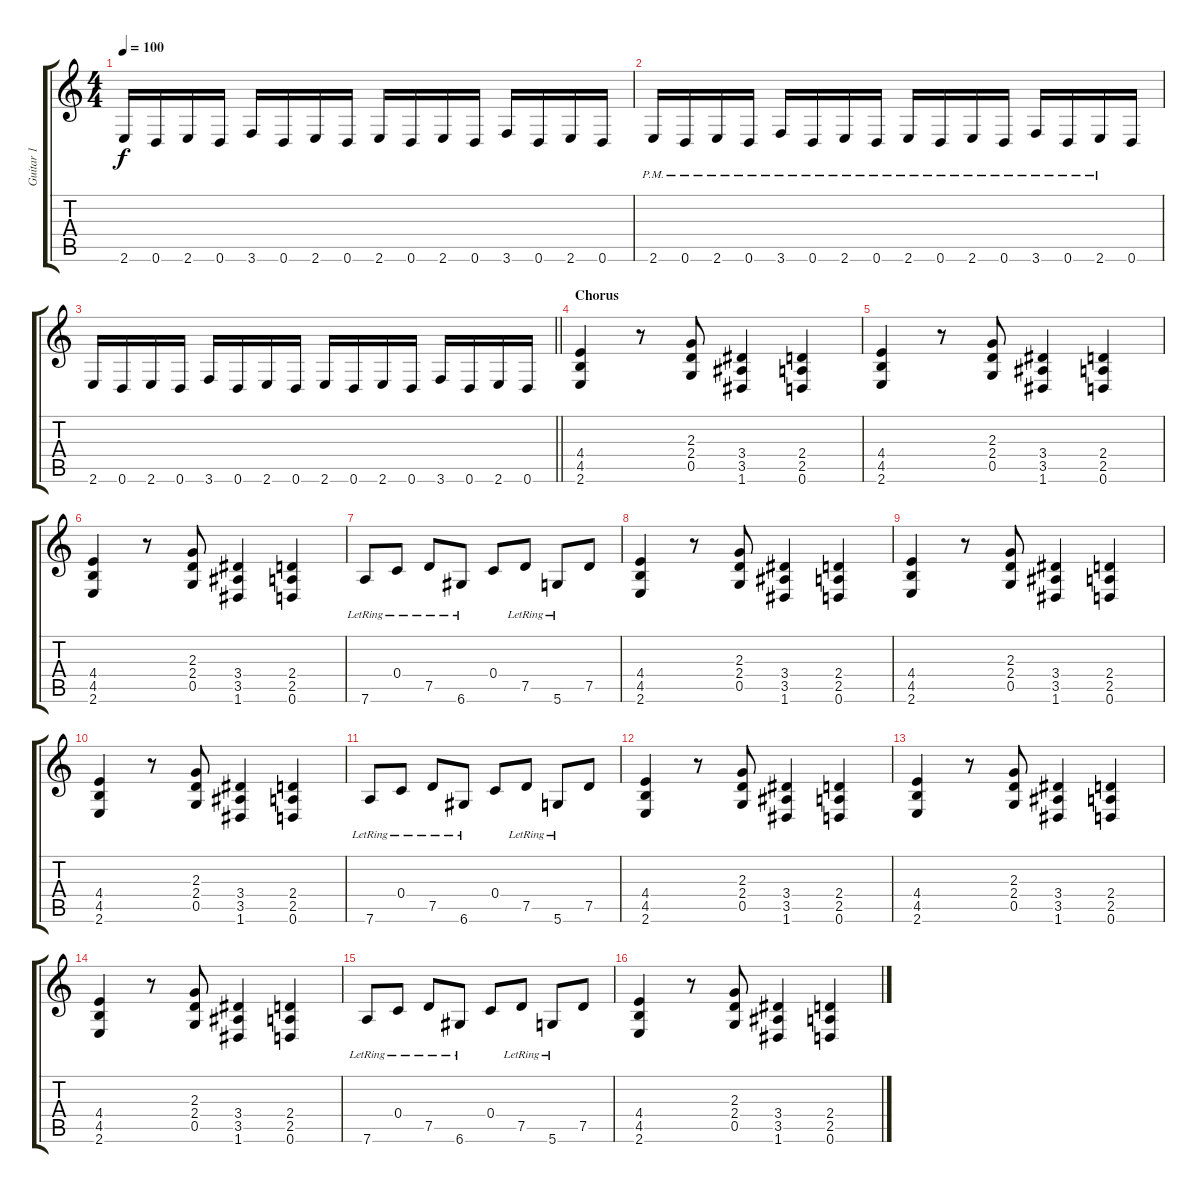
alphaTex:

\track ("Guitar 1" "Guitar 1") {instrument distortionguitar}
\staff {score tabs}
\tuning (D4 A3 F3 C3 G2 D2) {hide}
\ts (4 4)
\tempo 100
\clef g2
\ks c
2.6.16{dy f} 0.6.16 2.6.16 0.6.16 3.6.16 0.6.16 2.6.16 0.6.16 2.6.16 0.6.16 2.6.16 0.6.16 3.6.16 0.6.16 2.6.16 0.6.16 |
2.6{pm}.16 0.6{pm}.16 2.6{pm}.16 0.6{pm}.16 3.6{pm}.16 0.6{pm}.16 2.6{pm}.16 0.6{pm}.16 2.6{pm}.16 0.6{pm}.16 2.6{pm}.16 0.6{pm}.16 3.6{pm}.16 0.6{pm}.16 2.6{pm}.16 0.6.16 |
\barLineRight lightlight
2.6.16 0.6.16 2.6.16 0.6.16 3.6.16 0.6.16 2.6.16 0.6.16 2.6.16 0.6.16 2.6.16 0.6.16 3.6.16 0.6.16 2.6.16 0.6.16 |
\section ("" "Chorus")
(4.4 4.5 2.6).4 r.8 (2.3 2.4 0.5).8 (3.4 3.5 1.6).4 (2.4 2.5 0.6).4 |
(4.4 4.5 2.6).4 r.8 (2.3 2.4 0.5).8 (3.4 3.5 1.6).4 (2.4 2.5 0.6).4 |
(4.4 4.5 2.6).4 r.8 (2.3 2.4 0.5).8 (3.4 3.5 1.6).4 (2.4 2.5 0.6).4 |
7.6{lr}.8{volume 9 instrument acousticguitarsteel} 0.4{lr}.8 7.5{lr}.8 6.6{lr}.8 0.4.8 7.5{lr}.8 5.6{lr}.8 7.5.8 |
(4.4 4.5 2.6).4{volume 13 instrument distortionguitar} r.8 (2.3 2.4 0.5).8 (3.4 3.5 1.6).4 (2.4 2.5 0.6).4 |
(4.4 4.5 2.6).4 r.8 (2.3 2.4 0.5).8 (3.4 3.5 1.6).4 (2.4 2.5 0.6).4 |
(4.4 4.5 2.6).4 r.8 (2.3 2.4 0.5).8 (3.4 3.5 1.6).4 (2.4 2.5 0.6).4 |
7.6{lr}.8{volume 9 instrument acousticguitarsteel} 0.4{lr}.8 7.5{lr}.8 6.6{lr}.8 0.4.8 7.5{lr}.8 5.6{lr}.8 7.5.8 |
(4.4 4.5 2.6).4{volume 13 instrument distortionguitar} r.8 (2.3 2.4 0.5).8 (3.4 3.5 1.6).4 (2.4 2.5 0.6).4 |
(4.4 4.5 2.6).4 r.8 (2.3 2.4 0.5).8 (3.4 3.5 1.6).4 (2.4 2.5 0.6).4 |
(4.4 4.5 2.6).4 r.8 (2.3 2.4 0.5).8 (3.4 3.5 1.6).4 (2.4 2.5 0.6).4 |
7.6{lr}.8{volume 9 instrument acousticguitarsteel} 0.4{lr}.8 7.5{lr}.8 6.6{lr}.8 0.4.8 7.5{lr}.8 5.6{lr}.8 7.5.8 |
(4.4 4.5 2.6).4{volume 13 instrument distortionguitar} r.8 (2.3 2.4 0.5).8 (3.4 3.5 1.6).4 (2.4 2.5 0.6).4
